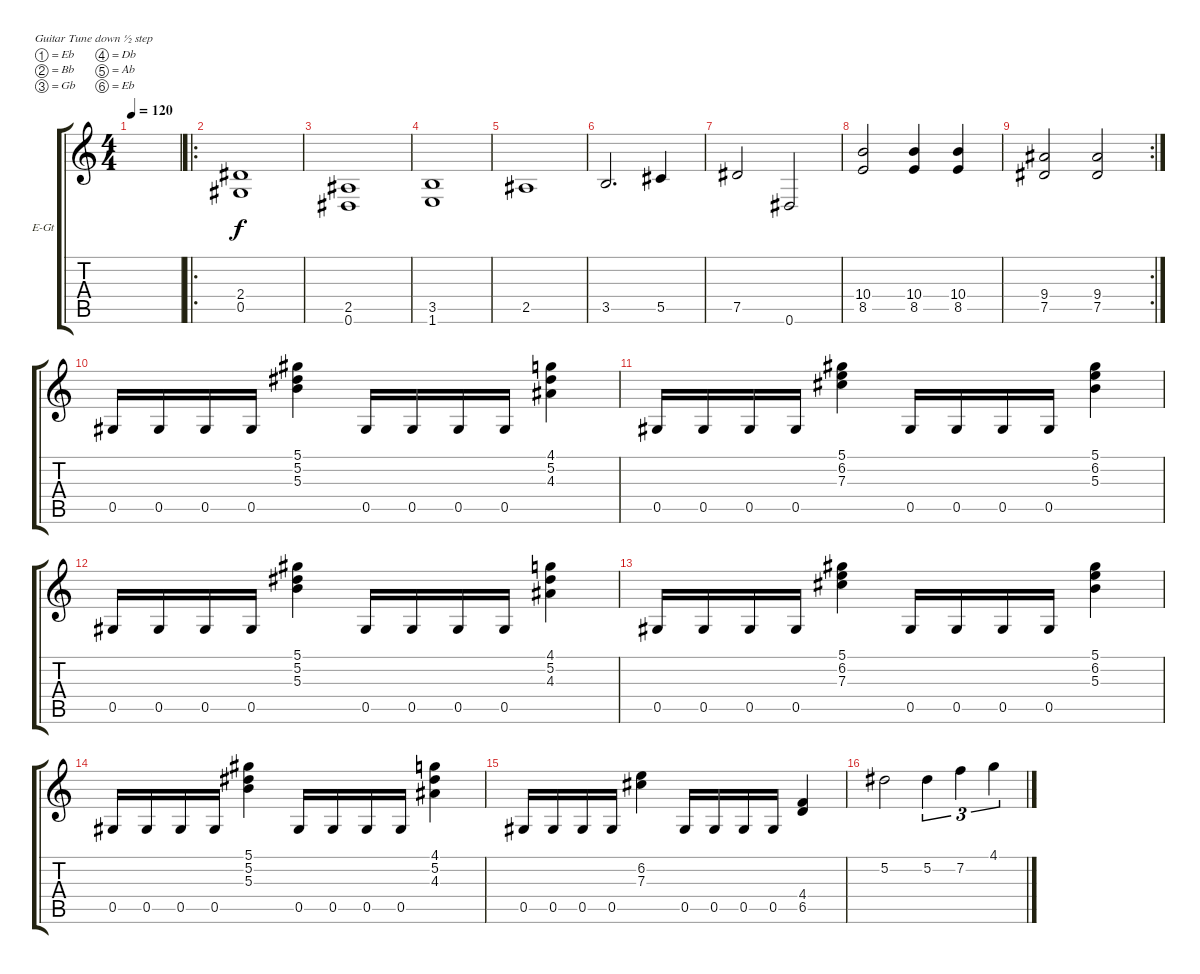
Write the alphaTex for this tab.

\bracketExtendMode groupsimilarinstruments
\firstSystemTrackNameOrientation horizontal
\otherSystemsTrackNameOrientation horizontal
\track ("Malmsteen base" "E-Gt") {instrument overdrivenguitar}
\staff {score tabs}
\tuning (Eb4 Bb3 Gb3 Db3 Ab2 Eb2)
\ts (4 4)
\tempo 120
\clef g2
\ks c
|
\ro
(2.4 0.5).1 |
(2.5 0.6).1 |
(3.5 1.6).1 |
2.5.1 |
3.5.2{d} 5.5.4 |
7.5.2 0.6.2 |
(10.4 8.5).2 (10.4 8.5).4 (10.4 8.5).4 |
\rc 2
(9.4 7.5).2 (9.4 7.5).2 |
0.5.16 0.5.16 0.5.16 0.5.16 (5.1 5.2 5.3).4 0.5.16 0.5.16 0.5.16 0.5.16 (4.1 5.2 4.3).4 |
0.5.16 0.5.16 0.5.16 0.5.16 (5.1 6.2 7.3).4 0.5.16 0.5.16 0.5.16 0.5.16 (5.1 6.2 5.3).4 |
0.5.16 0.5.16 0.5.16 0.5.16 (5.1 5.2 5.3).4 0.5.16 0.5.16 0.5.16 0.5.16 (4.1 5.2 4.3).4 |
0.5.16 0.5.16 0.5.16 0.5.16 (5.1 6.2 7.3).4 0.5.16 0.5.16 0.5.16 0.5.16 (5.1 6.2 5.3).4 |
0.5.16 0.5.16 0.5.16 0.5.16 (5.1 5.2 5.3).4 0.5.16 0.5.16 0.5.16 0.5.16 (4.1 5.2 4.3).4 |
0.5.16 0.5.16 0.5.16 0.5.16 (6.2 7.3).4 0.5.16 0.5.16 0.5.16 0.5.16 (4.4 6.5).4 |
5.2.2 5.2.4{tu (3 2)} 7.2.4{tu (3 2)} 4.1.4{tu (3 2)}
